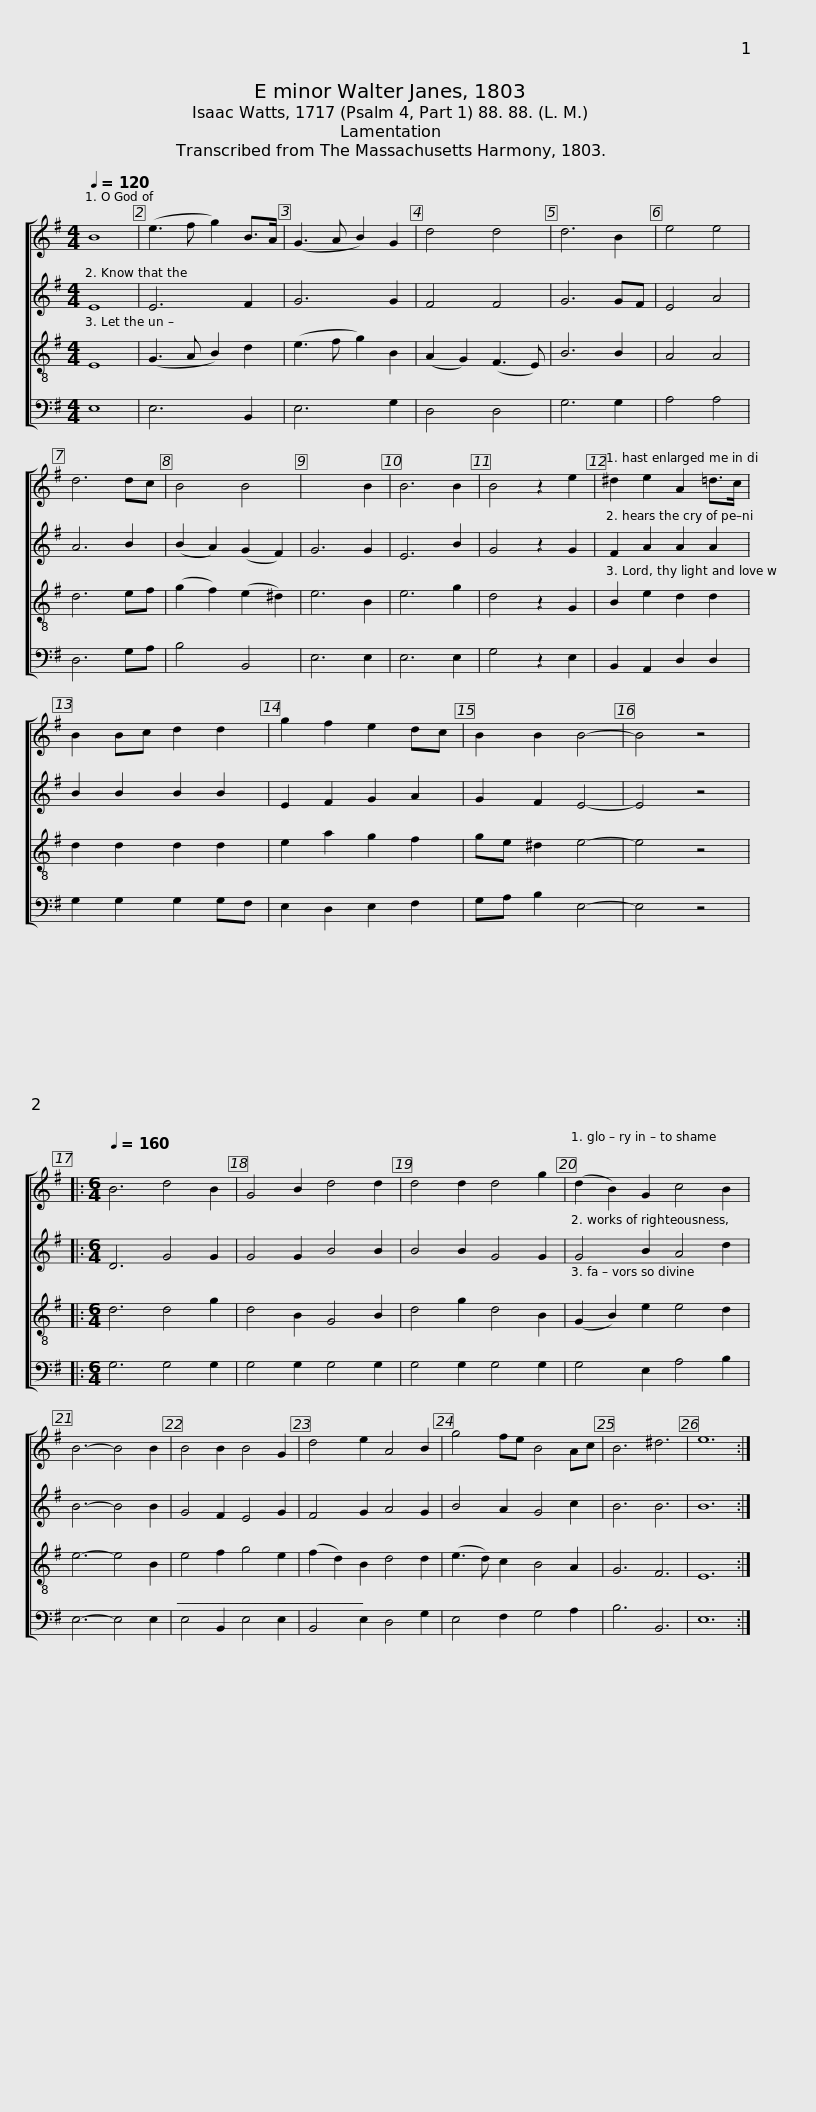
X:1
%%score [ 1 2 3 4 ]
L:1/8
Q:1/4=120
M:4/4
I:linebreak $
K:G
V:1 treble
V:2 treble
V:3 treble-8
V:4 bass
V:1
 B8 | (e3 f g2) B>A | (G3 A B2) G2 | d4 d4 | d6 B2 | %5
 e4 e4 | d6 dc | B4 B4 | x6 B2 | B6 B2 |$ %10
 B4 z2 e2 |$ ^d2 e2 A2 =d>c | B2 Bc d2 d2 | g2 f2 e2 dc | B2 B2 B4- | %15
 B4 z4 |:[M:6/4][Q:1/4=160] B6 d4 B2 | G4 B2 d4 d2 | d4 d2 d4 g2 |$ (d2 B2) G2 c4 B2 | %20
 B6- B4 B2 | B4 B2 B4 G2 | d4 e2 A4 B2 | g4 fe B4 Ac | B6 ^d6 | %25
 e12 :| %26
V:2
 E8 | E6 F2 | G6 G2 | F4 F4 | G6 GF | %5
 E4 A4 | A6 B2 | (B2 A2) (G2 F2) | G6 G2 | E6 B2 |$ %10
 G4 z2 G2 |$ F2 A2 A2 A2 | B2 B2 B2 B2 | E2 F2 G2 A2 | G2 F2 E4- | %15
 E4 z4 |:[M:6/4] D6 G4 G2 | G4 G2 B4 B2 | B4 B2 G4 G2 |$ G4 B2 A4 d2 | %20
 B6- B4 B2 | G4 F2 E4 G2 | F4 G2 A4 G2 | B4 A2 G4 c2 | B6 B6 | %25
 B12 :| %26
V:3
 E8 | (G3 A B2) d2 | (e3 f g2) B2 | (A2 G2) (F3 E) | B6 B2 | %5
 A4 A4 | d6 ef | (g2 f2) (e2 ^d2) | e6 B2 | e6 g2 |$ %10
 d4 z2 G2 |$ B2 e2 d2 d2 | d2 d2 d2 d2 | e2 a2 g2 f2 | ge ^d2 e4- | %15
 e4 z4 |:[M:6/4] d6 d4 g2 | d4 B2 G4 B2 | d4 g2 d4 B2 |$ (G2 B2) e2 e4 d2 | %20
 e6- e4 B2 | e4 f2 g4 e2 | (f2 d2) B2 d4 d2 | (e3 d) c2 B4 A2 | G6 F6 | %25
 E12 :| %26
V:4
 E,8 | E,6 B,,2 | E,6 G,2 | D,4 D,4 | G,6 G,2 | %5
 A,4 A,4 | D,6 G,A, | B,4 B,,4 | E,6 E,2 | E,6 E,2 |$ %10
 G,4 z2 E,2 |$ B,,2 A,,2 D,2 D,2 | G,2 G,2 G,2 G,F, | E,2 D,2 E,2 F,2 | G,A, B,2 E,4- | %15
 E,4 z4 |:[M:6/4] G,6 G,4 G,2 | G,4 G,2 G,4 G,2 | G,4 G,2 G,4 G,2 |$ G,4 E,2 A,4 B,2 | %20
 E,6- E,4 E,2 | E,4 B,,2 E,4 E,2 | B,,4 E,2 D,4 G,2 | E,4 F,2 G,4 A,2 | B,6 B,,6 | %25
 E,12 :| %26
